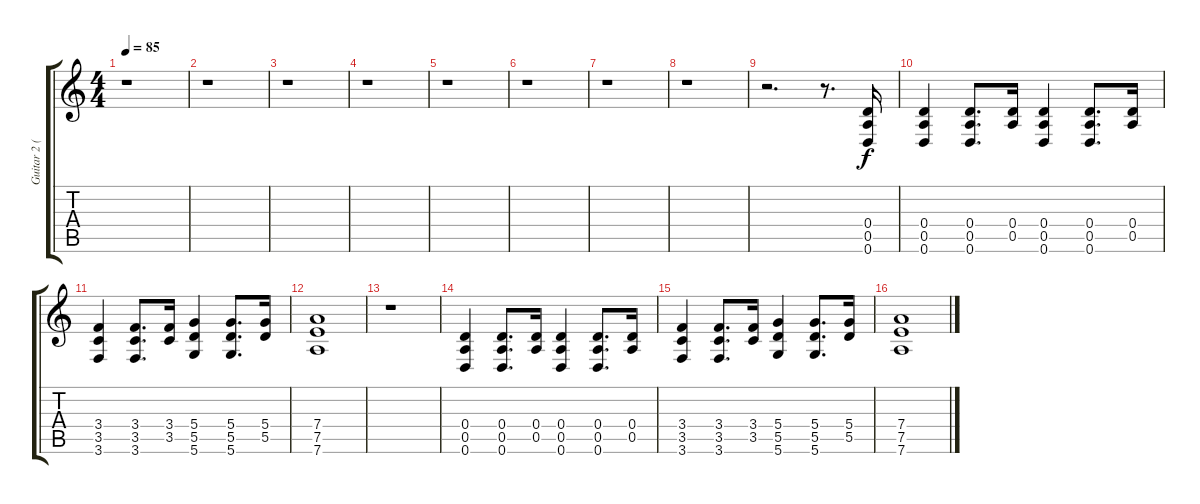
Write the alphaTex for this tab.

\track ("Guitar 2 (Noel)" "Guitar 2 (") {instrument distortionguitar}
\staff {score tabs}
\tuning (E4 B3 G3 D3 A2 D2) {hide}
\ts (4 4)
\tempo 85
\clef g2
\ks c
r.1{dy f} |
r.1 |
r.1 |
r.1 |
r.1 |
r.1 |
r.1 |
r.1 |
r.2{d} r.8{d} (0.4 0.5 0.6).16 |
(0.4 0.5 0.6).4 (0.4 0.5 0.6).8{d} (0.4 0.5).16 (0.4 0.5 0.6).4 (0.4 0.5 0.6).8{d} (0.4 0.5).16 |
(3.4 3.5 3.6).4 (3.4 3.5 3.6).8{d} (3.4 3.5).16 (5.4 5.5 5.6).4 (5.4 5.5 5.6).8{d} (5.4 5.5).16 |
(7.4 7.5 7.6).1 |
r.1 |
(0.4 0.5 0.6).4 (0.4 0.5 0.6).8{d} (0.4 0.5).16 (0.4 0.5 0.6).4 (0.4 0.5 0.6).8{d} (0.4 0.5).16 |
(3.4 3.5 3.6).4 (3.4 3.5 3.6).8{d} (3.4 3.5).16 (5.4 5.5 5.6).4 (5.4 5.5 5.6).8{d} (5.4 5.5).16 |
(7.4 7.5 7.6).1
